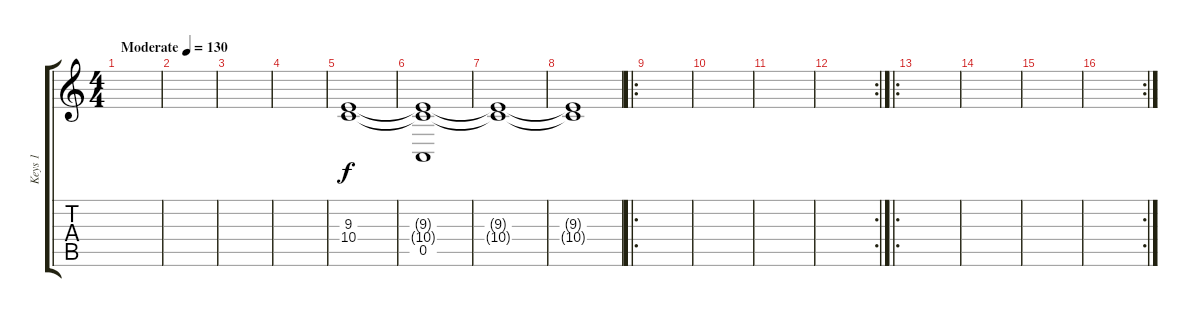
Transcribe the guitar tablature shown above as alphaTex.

\track ("Keys 1" "Keys 1") {instrument stringensemble2}
\staff {score tabs}
\tuning (E4 B3 G3 D3 A2 E2) {hide}
\ts (4 4)
\tempo (130 "Moderate")
\clef g2
\ks c
|
|
|
|
(9.3 10.4).1{volume 13} |
(9.3{t} 10.4{t} 0.5).1 |
(9.3{t} 10.4{t}).1 |
(9.3{t} 10.4{t}).1 |
\ro
|
|
|
\rc 2
|
\ro
|
|
|
\rc 2
